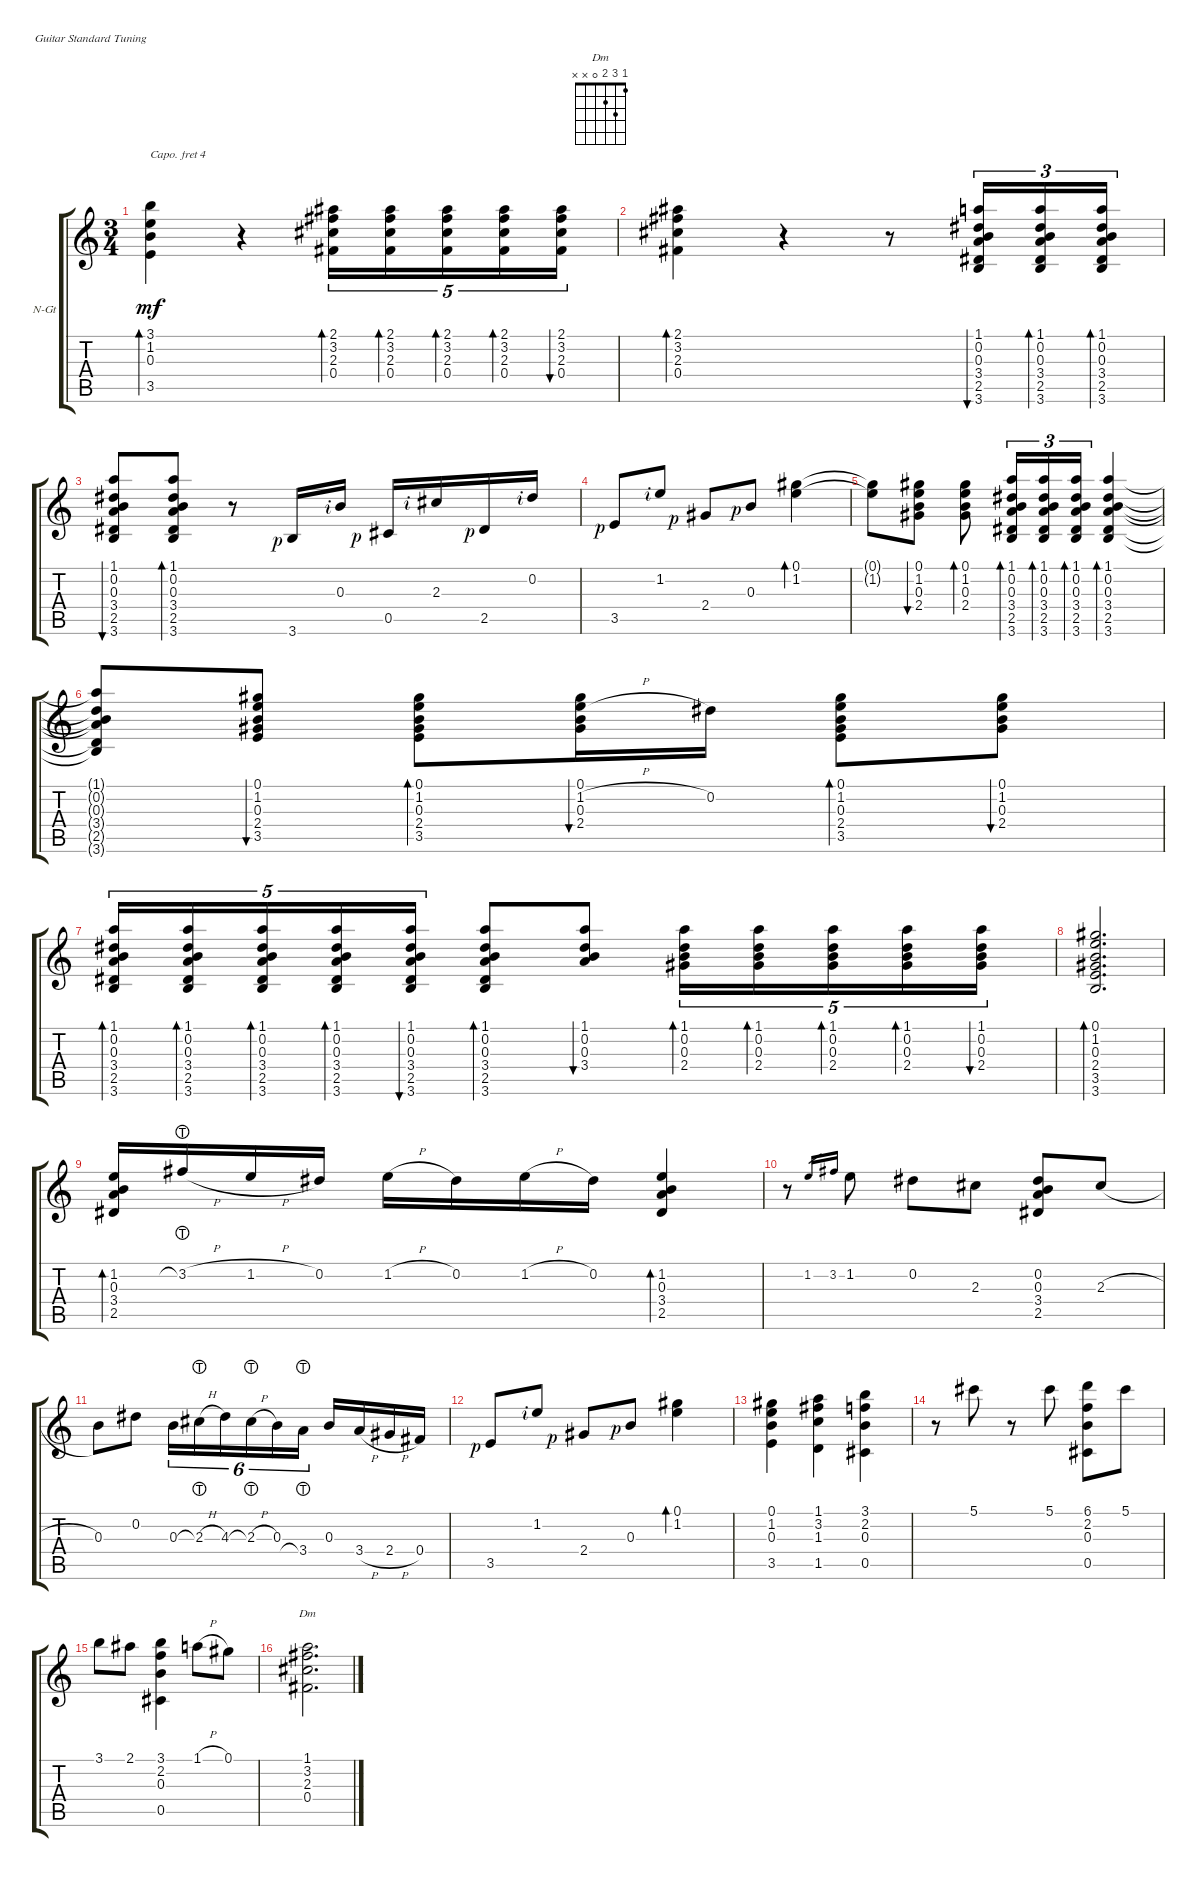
\defaultSystemsLayout 4
\bracketExtendMode groupsimilarinstruments
\firstSystemTrackNameOrientation horizontal
\otherSystemsTrackNameOrientation horizontal
\track ("Nylon Guitar" "N-Gt") {instrument acousticguitarnylon}
\staff {score tabs}
\capo 4
\tuning (E4 B3 G3 D3 A2 E2)
\chord ("Dm" 1 3 2 0 x x)
\ts (3 4)
\tempo (145 hide)
\clef g2
\ks c
(3.5 0.3 1.2 3.1).4{bd 36 dy mf} r.4 (0.4 2.3 3.2 2.1).16{tu (5 4) bd 36} (0.4 2.3 3.2 2.1).16{tu (5 4) bd 36} (0.4 2.3 3.2 2.1).16{tu (5 4) bd 36} (0.4 2.3 3.2 2.1).16{tu (5 4) bd 36} (0.4 2.3 3.2 2.1).16{tu (5 4) bu 36} |
(0.4 2.3 3.2 2.1).4{bd 31} r.4 r.8 (3.6 2.5 3.4 0.3 0.2 1.1).16{tu (3 2) bu 34} (3.6 2.5 3.4 0.3 0.2 1.1).16{tu (3 2) bd 34} (3.6 2.5 3.4 0.3 0.2 1.1).16{tu (3 2) bd 34} |
(3.6 2.5 3.4 0.3 0.2 1.1).8{bu 33} (3.6 2.5 3.4 0.3 0.2 1.1).8{bd 32} r.8 3.6{rf 1}.16 0.3{rf 2}.16 0.5{rf 1}.16 2.3{rf 2}.16 2.5{rf 1}.16 0.2{rf 2}.16 |
3.5{rf 1}.8 1.2{rf 2}.8 2.4{rf 1}.8 0.3{rf 1}.8 (1.2 0.1).4{bd 30} |
(0.1{t} 1.2{t}).8 (0.1 1.2 0.3 2.4).8{bu 30} (0.1 1.2 0.3 2.4).8{bd 30} (3.6 2.5 3.4 0.3 0.2 1.1).16{tu (3 2) bd 30} (3.6 2.5 3.4 0.3 0.2 1.1).16{tu (3 2) bd 30} (3.6 2.5 3.4 0.3 0.2 1.1).16{tu (3 2) bd 30} (3.6 2.5 3.4 0.3 0.2 1.1).4{bd 30} |
(3.6{t} 2.5{t} 3.4{t} 0.3{t} 0.2{t} 1.1{t}).8 (0.1 1.2 0.3 2.4 3.5).8{bu 30} (0.1 1.2 0.3 2.4 3.5).8{bd 30} (0.1 1.2{h} 0.3 2.4).16{bu 30} 0.2.16 (3.5 2.4 0.3 1.2 0.1).8{bd 30} (2.4 0.3 1.2 0.1).8{bu 30} |
(3.6 2.5 3.4 0.3 0.2 1.1).16{tu (5 4) bd 30} (3.6 2.5 3.4 0.3 0.2 1.1).16{tu (5 4) bd 30} (3.6 2.5 3.4 0.3 0.2 1.1).16{tu (5 4) bd 30} (3.6 2.5 3.4 0.3 0.2 1.1).16{tu (5 4) bd 30} (3.6 2.5 3.4 0.3 0.2 1.1).16{tu (5 4) bu 30} (3.6 2.5 3.4 0.3 0.2 1.1).8{bd 30} (3.4 0.3 0.2 1.1).8{bu 30} (2.4 0.3 0.2 1.1).16{tu (5 4) bd 30} (2.4 0.3 0.2 1.1).16{tu (5 4) bd 30} (2.4 0.3 0.2 1.1).16{tu (5 4) bd 30} (2.4 0.3 0.2 1.1).16{tu (5 4) bd 30} (2.4 0.3 0.2 1.1).16{tu (5 4) bu 30} |
(3.6 3.5 2.4 0.3 1.2 0.1).2{d bd 30} |
(2.5 3.4 0.3 1.2).16{bd 30} 3.2{h lht}.16 1.2{h}.16 0.2.16 1.2{h}.16 0.2.16 1.2{h}.16 0.2.16 (2.5 3.4 0.3 1.2).4{bd 30} |
r.8 1.2.16{gr} 3.2.16{gr} 1.2.8 0.2.8 2.3.8 (2.5 3.4 0.3 0.2).8 2.3{h}.8 |
0.3.8 0.2.8 0.3.16{tu (6 4)} 2.3{h lht}.16{tu (6 4)} 4.3.16{tu (6 4)} 2.3{h lht}.16{tu (6 4)} 0.3.16{tu (6 4)} 3.4{lht}.16{tu (6 4)} 0.3.16 3.4{h}.16 2.4{h}.16 0.4.16 |
3.5{rf 1}.8 1.2{rf 2}.8 2.4{rf 1}.8 0.3{rf 1}.8 (1.2 0.1).4{bd 30} |
(3.5 0.3 1.2 0.1).4 (1.5 1.3 3.2 1.1).4 (0.5 0.3 2.2 3.1).4 |
r.8 5.1.8 r.8 5.1.8 (0.5 0.3 2.2 6.1).8 5.1.8 |
3.1.8 2.1.8 (0.5 0.3 2.2 3.1).4 1.1{h}.8 0.1.8 |
(0.4 2.3 3.2 1.1).2{d ch "Dm"}
